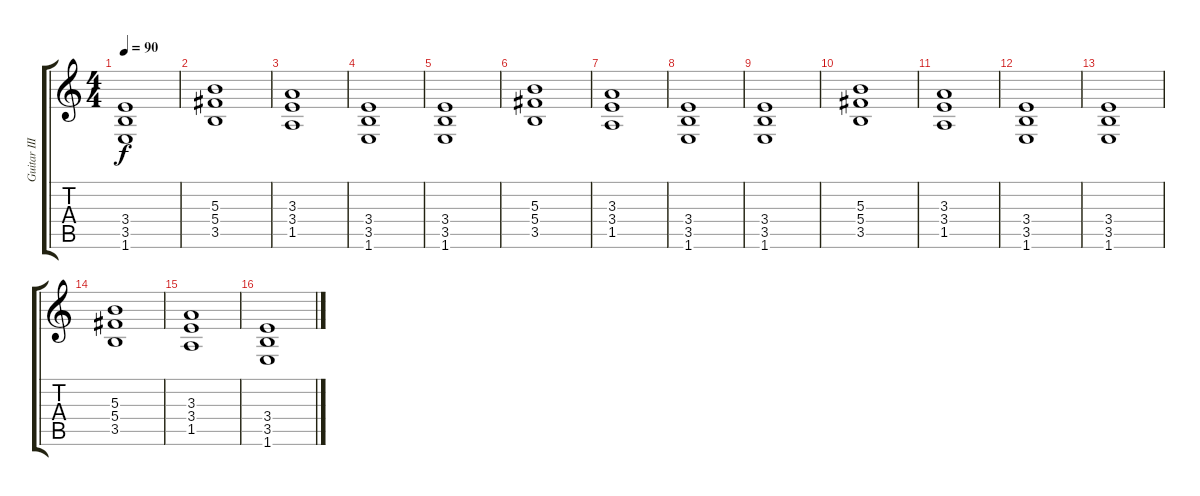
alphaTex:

\track ("Guitar III (Richard Fortus)" "Guitar III") {instrument distortionguitar}
\staff {score tabs}
\tuning (Eb4 Bb3 Gb3 Db3 Ab2 Eb2) {hide}
\ts (4 4)
\tempo 90
\clef g2
\ks c
(3.4 3.5 1.6).1{dy f} |
(5.3 5.4 3.5).1 |
(3.3 3.4 1.5).1 |
(3.4 3.5 1.6).1 |
(3.4 3.5 1.6).1 |
(5.3 5.4 3.5).1 |
(3.3 3.4 1.5).1 |
(3.4 3.5 1.6).1 |
(3.4 3.5 1.6).1 |
(5.3 5.4 3.5).1 |
(3.3 3.4 1.5).1 |
(3.4 3.5 1.6).1 |
(3.4 3.5 1.6).1 |
(5.3 5.4 3.5).1 |
(3.3 3.4 1.5).1 |
(3.4 3.5 1.6).1
